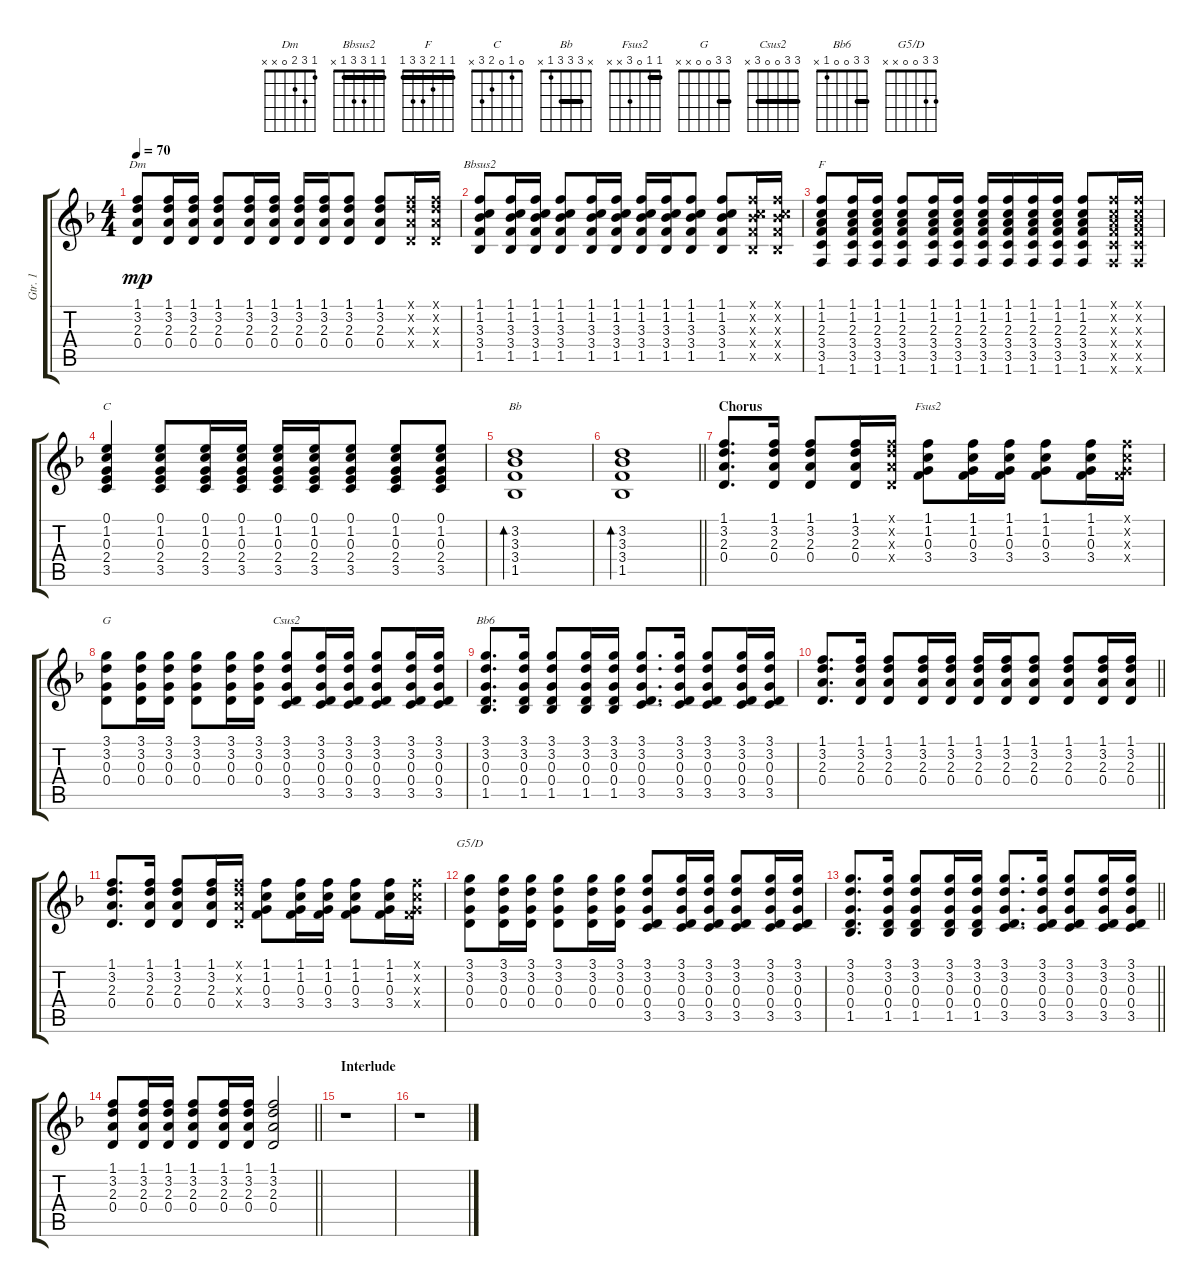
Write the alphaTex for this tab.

\track ("Gtr. 1" "Gtr. 1") {instrument acousticguitarsteel}
\staff {score tabs}
\tuning (E4 B3 G3 D3 A2 E2) {hide}
\chord ("Dm" 1 3 2 0 x x)
\chord ("Bbsus2" 1 1 3 3 1 x) {barre 1}
\chord ("F" 1 1 2 3 3 1) {barre 1}
\chord ("C" 0 1 0 2 3 x)
\chord ("Bb" x 3 3 3 1 x) {barre 3}
\chord ("Fsus2" 1 1 0 3 x x) {barre 1}
\chord ("G" 3 3 0 0 x x) {barre 3}
\chord ("Csus2" 3 3 0 0 3 x) {barre 3}
\chord ("Bb6" 3 3 0 0 1 x) {barre 3}
\chord ("G5/D" 3 3 0 0 x x)
\ts (4 4)
\tempo 70
\clef g2
\ks f
(1.1 3.2 2.3 0.4).8{ch "Dm" dy mp} (1.1 3.2 2.3 0.4).16 (1.1 3.2 2.3 0.4).16 (1.1 3.2 2.3 0.4).8 (1.1 3.2 2.3 0.4).16 (1.1 3.2 2.3 0.4).16 (1.1 3.2 2.3 0.4).16 (1.1 3.2 2.3 0.4).16 (1.1 3.2 2.3 0.4).8 (1.1 3.2 2.3 0.4).8 (1.1{x} 3.2{x} 2.3{x} 0.4{x}).16 (1.1{x} 3.2{x} 2.3{x} 0.4{x}).16 |
(1.1 1.2 3.3 3.4 1.5).8{ch "Bbsus2"} (1.1 1.2 3.3 3.4 1.5).16 (1.1 1.2 3.3 3.4 1.5).16 (1.1 1.2 3.3 3.4 1.5).8 (1.1 1.2 3.3 3.4 1.5).16 (1.1 1.2 3.3 3.4 1.5).16 (1.1 1.2 3.3 3.4 1.5).16 (1.1 1.2 3.3 3.4 1.5).16 (1.1 1.2 3.3 3.4 1.5).8 (1.1 1.2 3.3 3.4 1.5).8 (1.1{x} 1.2{x} 3.3{x} 3.4{x} 1.5{x}).16 (1.1{x} 1.2{x} 3.3{x} 3.4{x} 1.5{x}).16 |
(1.1 1.2 2.3 3.4 3.5 1.6).8{ch "F"} (1.1 1.2 2.3 3.4 3.5 1.6).16 (1.1 1.2 2.3 3.4 3.5 1.6).16 (1.1 1.2 2.3 3.4 3.5 1.6).8 (1.1 1.2 2.3 3.4 3.5 1.6).16 (1.1 1.2 2.3 3.4 3.5 1.6).16 (1.1 1.2 2.3 3.4 3.5 1.6).16 (1.1 1.2 2.3 3.4 3.5 1.6).16 (1.1 1.2 2.3 3.4 3.5 1.6).16 (1.1 1.2 2.3 3.4 3.5 1.6).16 (1.1 1.2 2.3 3.4 3.5 1.6).8 (1.1{x} 1.2{x} 2.3{x} 3.4{x} 3.5{x} 1.6{x}).16 (1.1{x} 1.2{x} 2.3{x} 3.4{x} 3.5{x} 1.6{x}).16 |
(0.1 1.2 0.3 2.4 3.5).4{ch "C"} (0.1 1.2 0.3 2.4 3.5).8 (0.1 1.2 0.3 2.4 3.5).16 (0.1 1.2 0.3 2.4 3.5).16 (0.1 1.2 0.3 2.4 3.5).16 (0.1 1.2 0.3 2.4 3.5).16 (0.1 1.2 0.3 2.4 3.5).8 (0.1 1.2 0.3 2.4 3.5).8 (0.1 1.2 0.3 2.4 3.5).8 |
(3.2 3.3 3.4 1.5).1{bd 30 ch "Bb"} |
\barLineRight lightlight
(3.2 3.3 3.4 1.5).1{bd 30} |
\section ("" "Chorus")
(1.1 3.2 2.3 0.4).8{d} (1.1 3.2 2.3 0.4).16 (1.1 3.2 2.3 0.4).8 (1.1 3.2 2.3 0.4).16 (1.1{x} 3.2{x} 2.3{x} 0.4{x}).16 (1.1 1.2 0.3 3.4).8{ch "Fsus2"} (1.1 1.2 0.3 3.4).16 (1.1 1.2 0.3 3.4).16 (1.1 1.2 0.3 3.4).8 (1.1 1.2 0.3 3.4).16 (1.1{x} 1.2{x} 0.3{x} 3.4{x}).16 |
(3.1 3.2 0.3 0.4).8{ch "G"} (3.1 3.2 0.3 0.4).16 (3.1 3.2 0.3 0.4).16 (3.1 3.2 0.3 0.4).8 (3.1 3.2 0.3 0.4).16 (3.1 3.2 0.3 0.4).16 (3.1 3.2 0.3 0.4 3.5).8{ch "Csus2"} (3.1 3.2 0.3 0.4 3.5).16 (3.1 3.2 0.3 0.4 3.5).16 (3.1 3.2 0.3 0.4 3.5).8 (3.1 3.2 0.3 0.4 3.5).16 (3.1 3.2 0.3 0.4 3.5).16 |
(3.1 3.2 0.3 0.4 1.5).8{d ch "Bb6"} (3.1 3.2 0.3 0.4 1.5).16 (3.1 3.2 0.3 0.4 1.5).8 (3.1 3.2 0.3 0.4 1.5).16 (3.1 3.2 0.3 0.4 1.5).16 (3.1 3.2 0.3 0.4 3.5).8{d} (3.1 3.2 0.3 0.4 3.5).16 (3.1 3.2 0.3 0.4 3.5).8 (3.1 3.2 0.3 0.4 3.5).16 (3.1 3.2 0.3 0.4 3.5).16 |
\barLineRight lightlight
(1.1 3.2 2.3 0.4).8{d} (1.1 3.2 2.3 0.4).16 (1.1 3.2 2.3 0.4).8 (1.1 3.2 2.3 0.4).16 (1.1 3.2 2.3 0.4).16 (1.1 3.2 2.3 0.4).16 (1.1 3.2 2.3 0.4).16 (1.1 3.2 2.3 0.4).8 (1.1 3.2 2.3 0.4).8 (1.1 3.2 2.3 0.4).16 (1.1 3.2 2.3 0.4).16 |
(1.1 3.2 2.3 0.4).8{d} (1.1 3.2 2.3 0.4).16 (1.1 3.2 2.3 0.4).8 (1.1 3.2 2.3 0.4).16 (1.1{x} 3.2{x} 2.3{x} 0.4{x}).16 (1.1 1.2 0.3 3.4).8 (1.1 1.2 0.3 3.4).16 (1.1 1.2 0.3 3.4).16 (1.1 1.2 0.3 3.4).8 (1.1 1.2 0.3 3.4).16 (1.1{x} 1.2{x} 0.3{x} 3.4{x}).16 |
(3.1 3.2 0.3 0.4).8{ch "G5/D"} (3.1 3.2 0.3 0.4).16 (3.1 3.2 0.3 0.4).16 (3.1 3.2 0.3 0.4).8 (3.1 3.2 0.3 0.4).16 (3.1 3.2 0.3 0.4).16 (3.1 3.2 0.3 0.4 3.5).8 (3.1 3.2 0.3 0.4 3.5).16 (3.1 3.2 0.3 0.4 3.5).16 (3.1 3.2 0.3 0.4 3.5).8 (3.1 3.2 0.3 0.4 3.5).16 (3.1 3.2 0.3 0.4 3.5).16 |
\barLineRight lightlight
(3.1 3.2 0.3 0.4 1.5).8{d} (3.1 3.2 0.3 0.4 1.5).16 (3.1 3.2 0.3 0.4 1.5).8 (3.1 3.2 0.3 0.4 1.5).16 (3.1 3.2 0.3 0.4 1.5).16 (3.1 3.2 0.3 0.4 3.5).8{d} (3.1 3.2 0.3 0.4 3.5).16 (3.1 3.2 0.3 0.4 3.5).8 (3.1 3.2 0.3 0.4 3.5).16 (3.1 3.2 0.3 0.4 3.5).16 |
\barLineRight lightlight
(1.1 3.2 2.3 0.4).8 (1.1 3.2 2.3 0.4).16 (1.1 3.2 2.3 0.4).16 (1.1 3.2 2.3 0.4).8 (1.1 3.2 2.3 0.4).16 (1.1 3.2 2.3 0.4).16 (1.1 3.2 2.3 0.4).2 |
\section ("" "Interlude")
r.1 |
r.1
